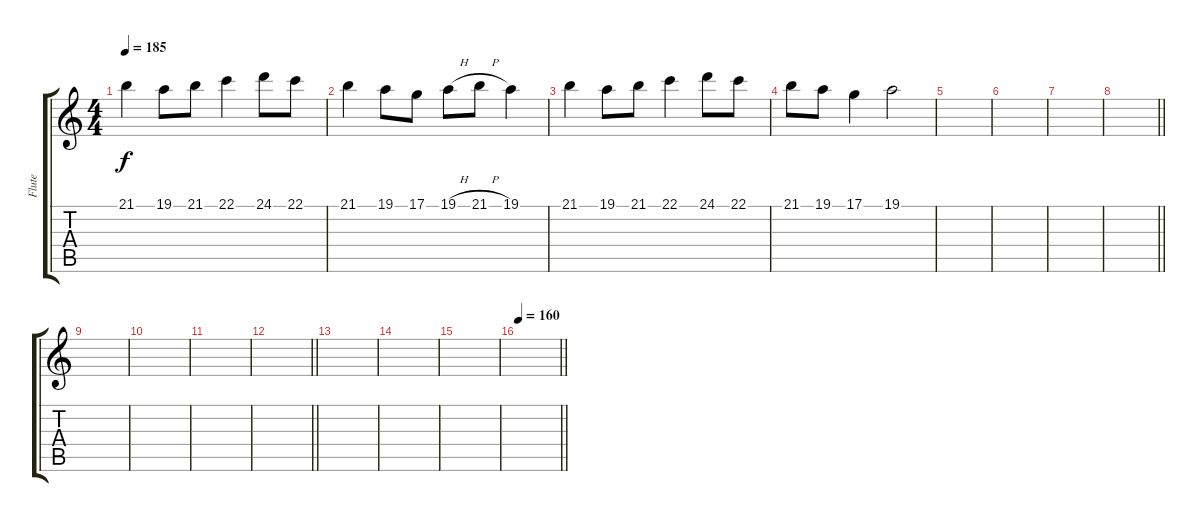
\track ("Flute" "Flute") {instrument piccolo}
\staff {score tabs}
\tuning (D4 A3 F3 C3 G2 D2) {hide}
\ts (4 4)
\tempo 185
\clef g2
\ks c
21.1.4{dy f} 19.1.8 21.1.8 22.1.4 24.1.8 22.1.8 |
21.1.4 19.1.8 17.1.8 19.1{h}.8 21.1{h}.8 19.1.4 |
21.1.4 19.1.8 21.1.8 22.1.4 24.1.8 22.1.8 |
21.1.8 19.1.8 17.1.4 19.1.2 |
|
|
|
\barLineRight lightlight
|
|
|
|
\barLineRight lightlight
|
|
|
|
\tempo 160
\barLineRight lightlight
